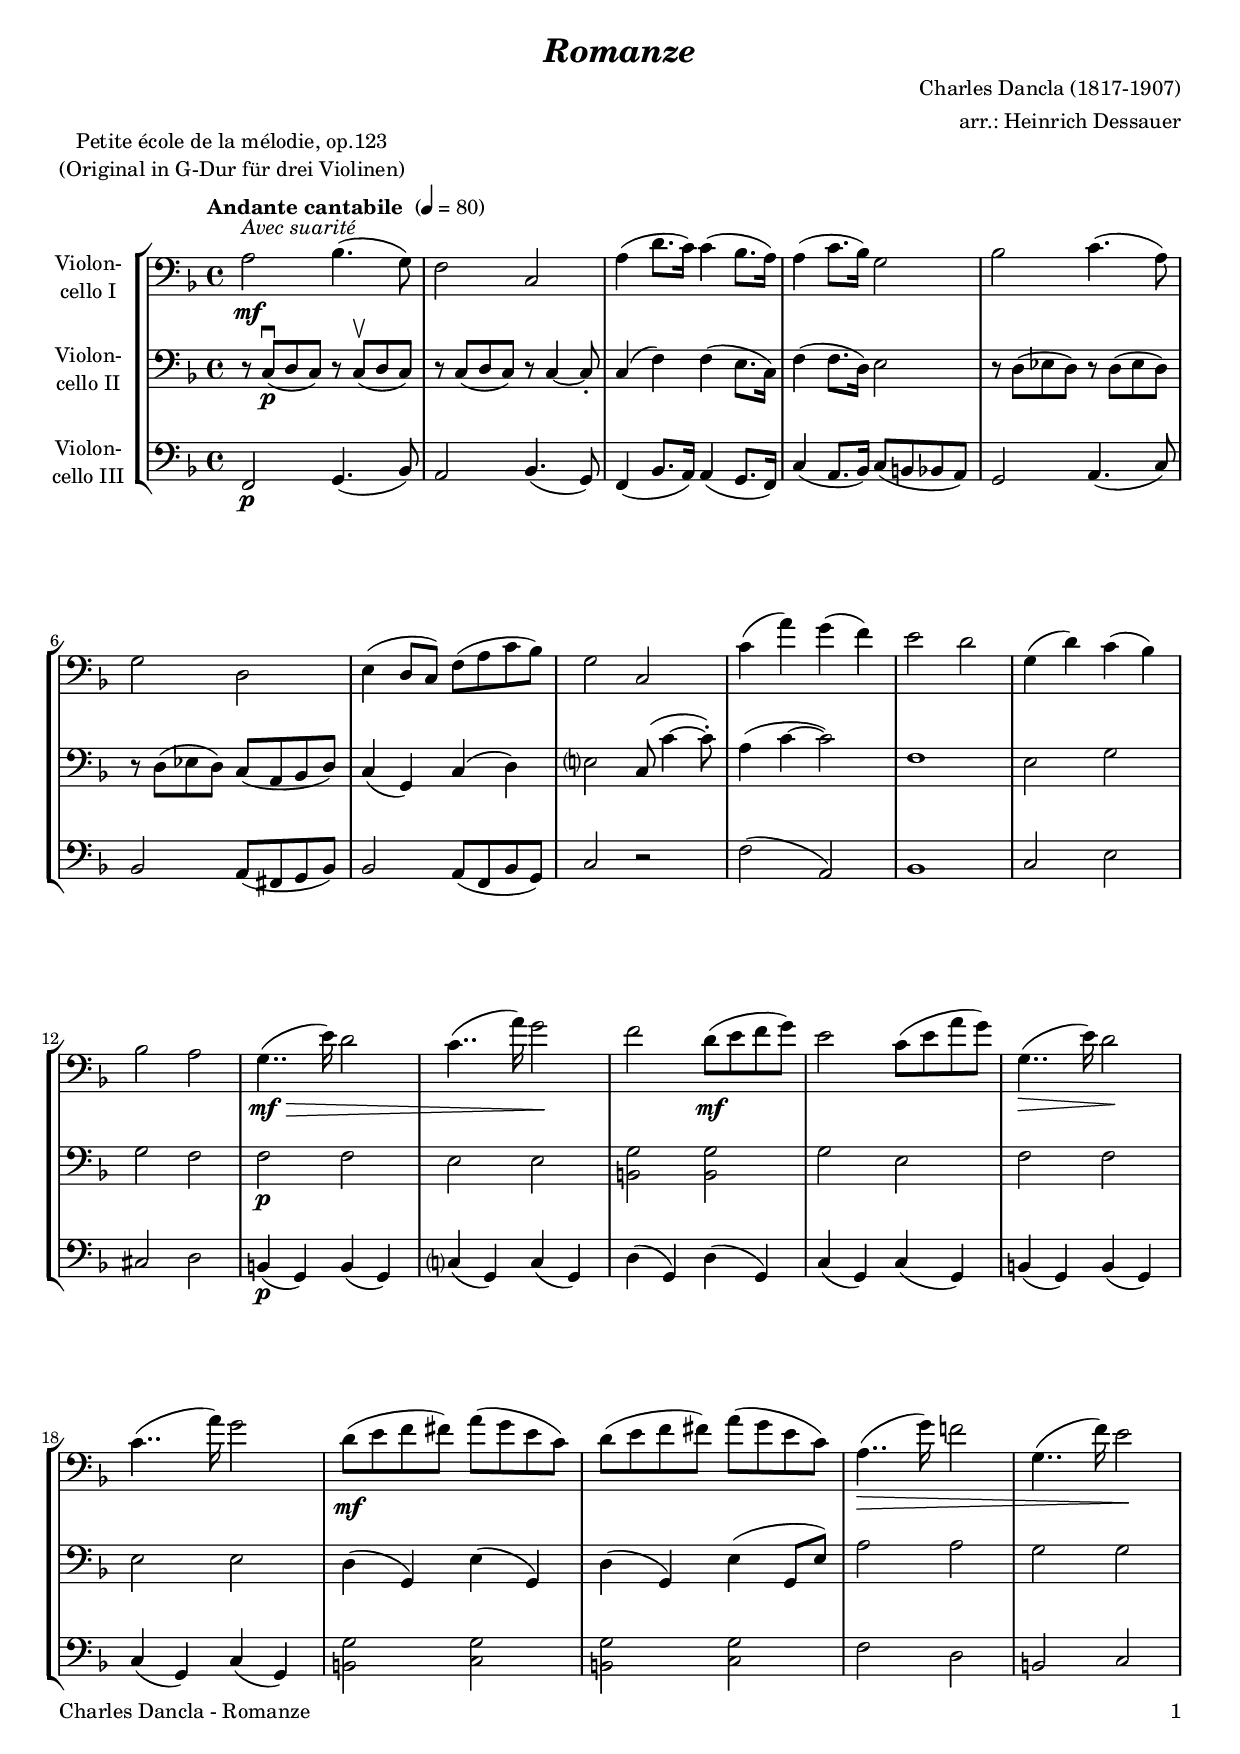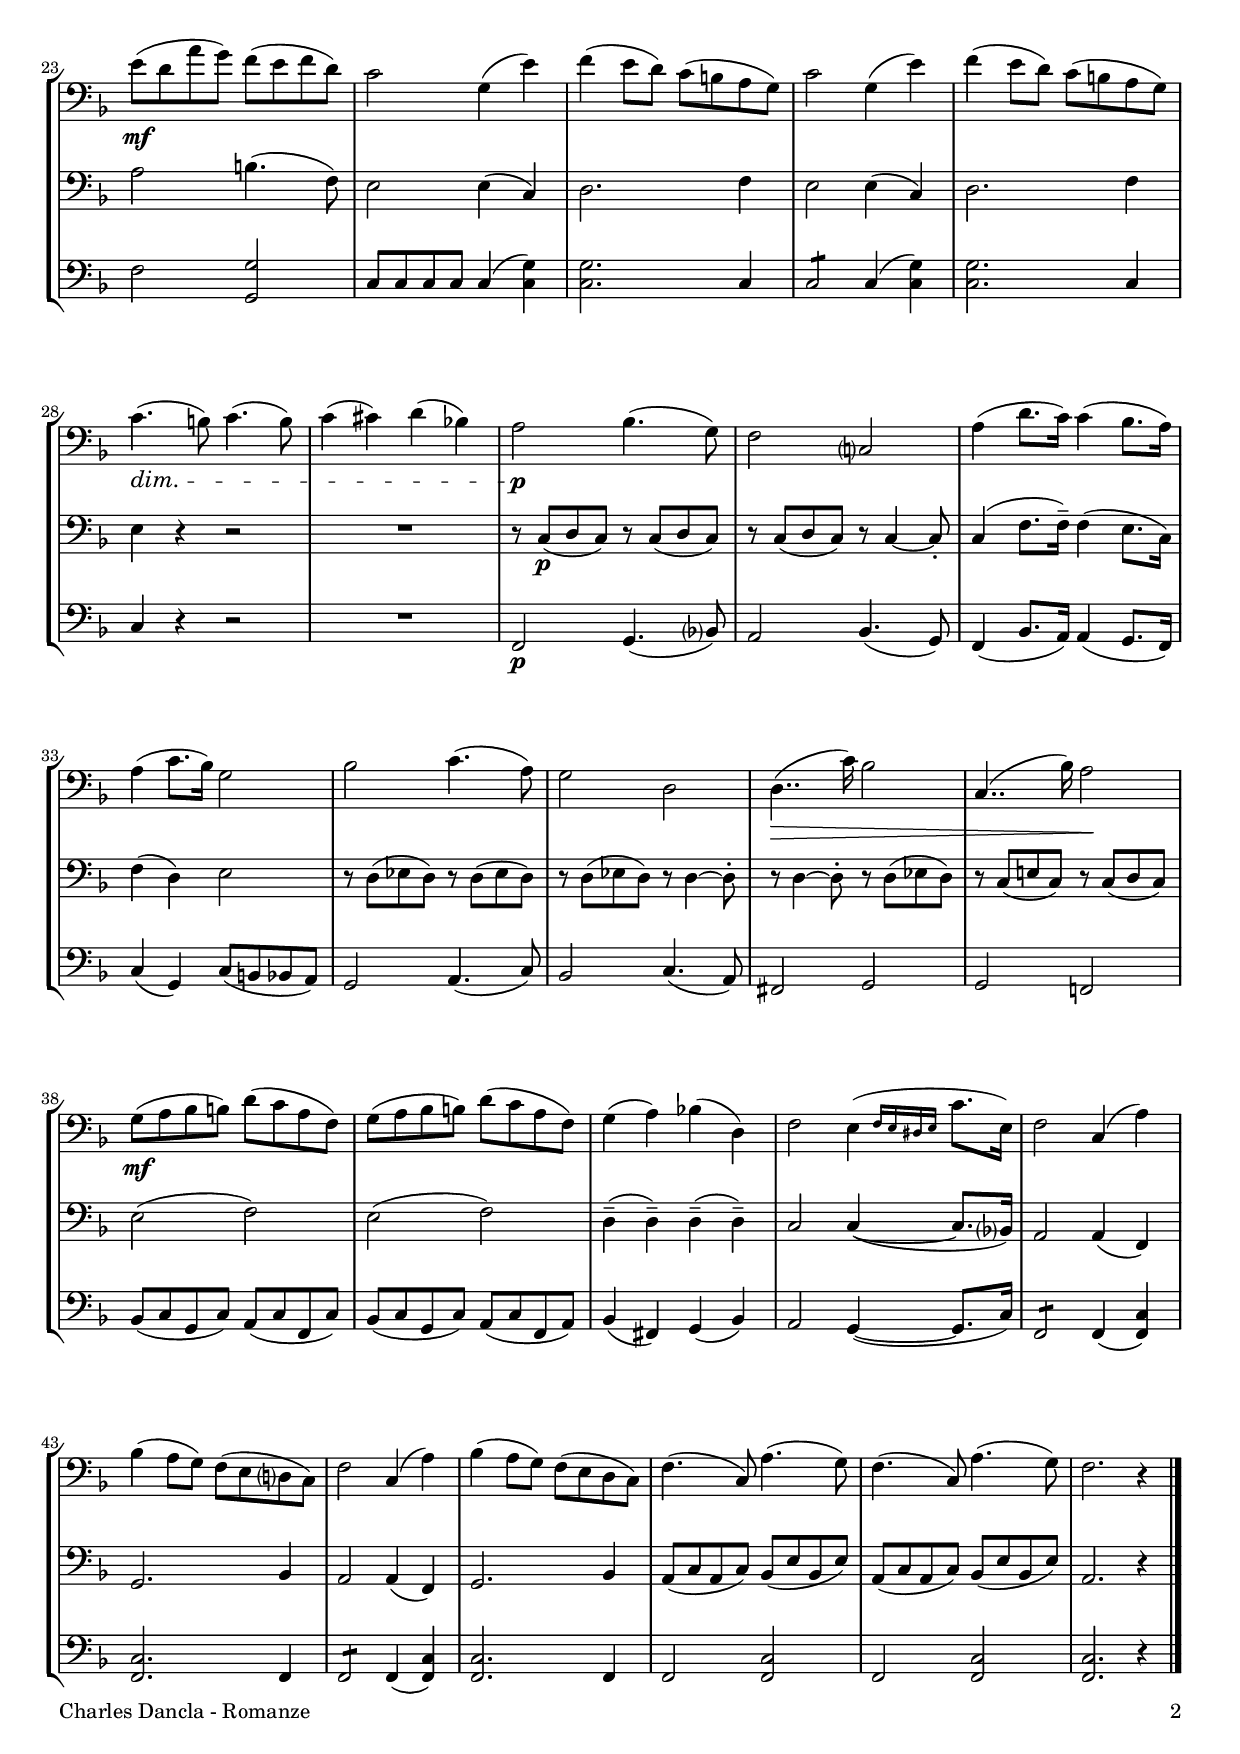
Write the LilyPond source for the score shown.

\version "2.22.0"
\include "deutsch.ly"
  
#(set-global-staff-size 18)

\header {
  title     = \markup \bold \italic "Romanze"
  composer  = "Charles Dancla (1817-1907)"
  arranger  = "arr.: Heinrich Dessauer"
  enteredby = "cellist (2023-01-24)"
  piece     = \markup \center-column {
    "Petite école de la mélodie, op.123"
    "(Original in G-Dur für drei Violinen)"
  }
}

voiceconsts = {
  \key g \major
  \time 4/4
  \clef "bass"
%  \numericTimeSignature
  \compressEmptyMeasures
  % Set default beaming for all staves
%  \set Timing.beamExceptions = #'()
%  \set Timing.baseMoment     = #(ly:make-moment 1 4)
%  \set Timing.beatStructure  = #'(1 1 1)
  \tempo "Andante cantabile " 4=80
}

mifl = "flute"
mivl = "violin"
miba = "cello"
mipz = "pizzicato strings"

avsu = \markup \italic "Avec suarité"

va = \relative c' {
  \voiceconsts
  
  h2^\avsu\mf c4.( a8)
  g2 d
  h'4( e8. d16) d4( c8. h16)
  h4( d8. c16) a2
  c d4.( h8)
  a2 e

  fis4( e8 d) g( h d c)
  a2 d,
  d'4( h') a( g)
  fis2 e
  a,4( e') d( c)
  c2 h
  a4..(\mf\> fis'16) e2

  d4..( h'16) a2\!
  g e8(\mf fis g a)
  fis2 d8( fis h a)
  a,4..(\> fis'16) e2\!
  d4..( h'16) a2
  e8(\mf fis g gis) h( a fis d)
  e( fis g gis) h( a fis d)

  h4..(\> a'16) g!2
  a,4..( g'16) fis2\!
  fis8(\mf e h' a) g( fis g e)
  d2 a4( fis')
  g( fis8 e) d( cis h a)
  d2 a4( fis')
  g( fis8 e) d( cis h a)

  d4.(\dim cis8) d4.( cis8)
  d4( dis) e( c!)
  h2\p c4.( a8)
  g2 d?
  h'4( e8. d16) d4( c8. h16)
  h4( d8. c16) a2
  c d4.( h8)
  a2 e

  e4..(\> d'16) c2
  d,4..( c'16) h2\!
  a8(\mf h c cis) e( d h g)
  a( h c cis) e( d h g)
  a4( h) c!( e,)
  g2 \afterGrace fis4( { g16[ fis eis fis] } d'8. fis,16)

  g2 d4( h')
  c( h8 a) g( fis e? d)
  g2 d4( h')
  c( h8 a) g( fis e d)
  g4.( d8) h'4.( a8)
  g4.( d8) h'4.( a8)
  g2. r4 \bar "|."
}

vb = \relative c {
  \voiceconsts

  r8 d(\downbow\p e d) r d(\upbow e d)
  r d( e d) r d4~ d8-.
  d4( g) g( fis8. d16)
  g4( g8. e16) fis2
  r8 e( f e) r e( f e)

  r e( f e) d( h c e)
  d4( a) d( e)
  fis?2 d8( d'4~ d8)-.
  h4( d~ d2)
  g,1
  fis2 a
  a g
  g\p g

  fis fis
  <cis a'> <cis a'>
  a' fis
  g g
  fis fis
  e4( a,) fis'( a,)
  e'( a,) fis'( a,8 fis')
  h2 h
  a a

  h cis4.( g8)
  fis2 fis4( d)
  e2. g4
  fis2 fis4( d)
  e2. g4
  fis r r2
  R1
  r8 d(\p e d) r d( e d)

  r d( e d) r d4~ d8-.
  d4( g8. g16)-- g4( fis8. d16)
  g4( e) fis2
  r8 e( f e) r e( f e)
  r e( f e) r e4~ e8-.

  r e4~ e8-. r e( f e)
  r d( fis! d) r d( e d)
  fis2( g)
  fis( g)
  e4(-- e)-- e(-- e)--
  d2 d4(~ d8. c?16)

  h2 h4( g)
  a2. c4
  h2 h4( g)
  a2. c4
  h8( d h d) c( fis c fis)
  h,( d h d) c( fis c fis)
  h,2. r4 \bar "|."
}

vc = \relative c {
  \voiceconsts

  g2\p a4.( c8)
  h2 c4.( a8)
  g4( c8. h16) h4( a8. g16)
  d'4( h8. c16) d8( cis c h)
  a2 h4.( d8)

  c2 h8( gis a c)
  c2 h8( g c a)
  d2 r
  g( h,)
  c1
  d2 fis
  dis e
  cis4(\p a) cis( a)

  d?( a) d( a)
  e'( a,) e'( a,)
  d( a) d( a)
  cis( a) cis( a)
  d( a) d( a)
  <cis a'>2 <d a'>
  <cis a'> <d a'>

  g e
  cis d
  g <a, a'>
  d8 d d d d4( <d a'>)
  <d a'>2. d4
  \repeat tremolo 4 d8 d4( <d a'>)
  <d a'>2. d4
  d r r2

  R1
  g,2\p a4.( c?8)
  h2 c4.( a8)
  g4( c8. h16) h4( a8. g16)
  d'4( a) d8( cis c h)
  a2 h4.( d8)

  c2 d4.( h8)
  gis2 a
  a g!
  c8( d a d) h( d g, d')
  c( d a d) h( d g, h)
  c4( gis) a( c)

  h2 a4(~ a8. d16)
  \repeat tremolo 4 g,8 g4( <g d'>)
  <g d'>2. g4
  \repeat tremolo 4 g8 g4( <g d'>)
  <g d'>2. g4
  g2 <g d'>
  g <g d'>
  <g d'>2. r4 \bar "|."
}


music = \new StaffGroup <<
      \new Staff {
	\set Staff.midiInstrument = \miba
	\set Staff.instrumentName = \markup \center-column { "Violon-" "cello I" }
	\transpose g f { \va }
      }

      \new Staff {
	\set Staff.midiInstrument = \miba
	\set Staff.instrumentName = \markup \center-column { "Violon-" "cello II" }
	\transpose g f { \vb }
      }

      \new Staff {
	\set Staff.midiInstrument = \miba
	\set Staff.instrumentName = \markup \center-column { "Violon-" "cello III" }
	\transpose g f { \vc }
      }
>>
\book {
   \paper {
    print-page-number = ##t
    print-first-page-number = ##t
    ragged-last-bottom = ##f
    oddHeaderMarkup = \markup \null
    evenHeaderMarkup = \markup \null
    oddFooterMarkup = \markup {
      \fill-line {
        \on-the-fly #print-page-number-check-first
        "Charles Dancla - Romanze" \fromproperty #'page:page-number-string
      }
    }
    evenFooterMarkup = \oddFooterMarkup
  } \score {
    \music
    \layout {}
  }

  \score {
    \unfoldRepeats \music

    \midi {
      \context {
        \Score
      }
    }
  }
}